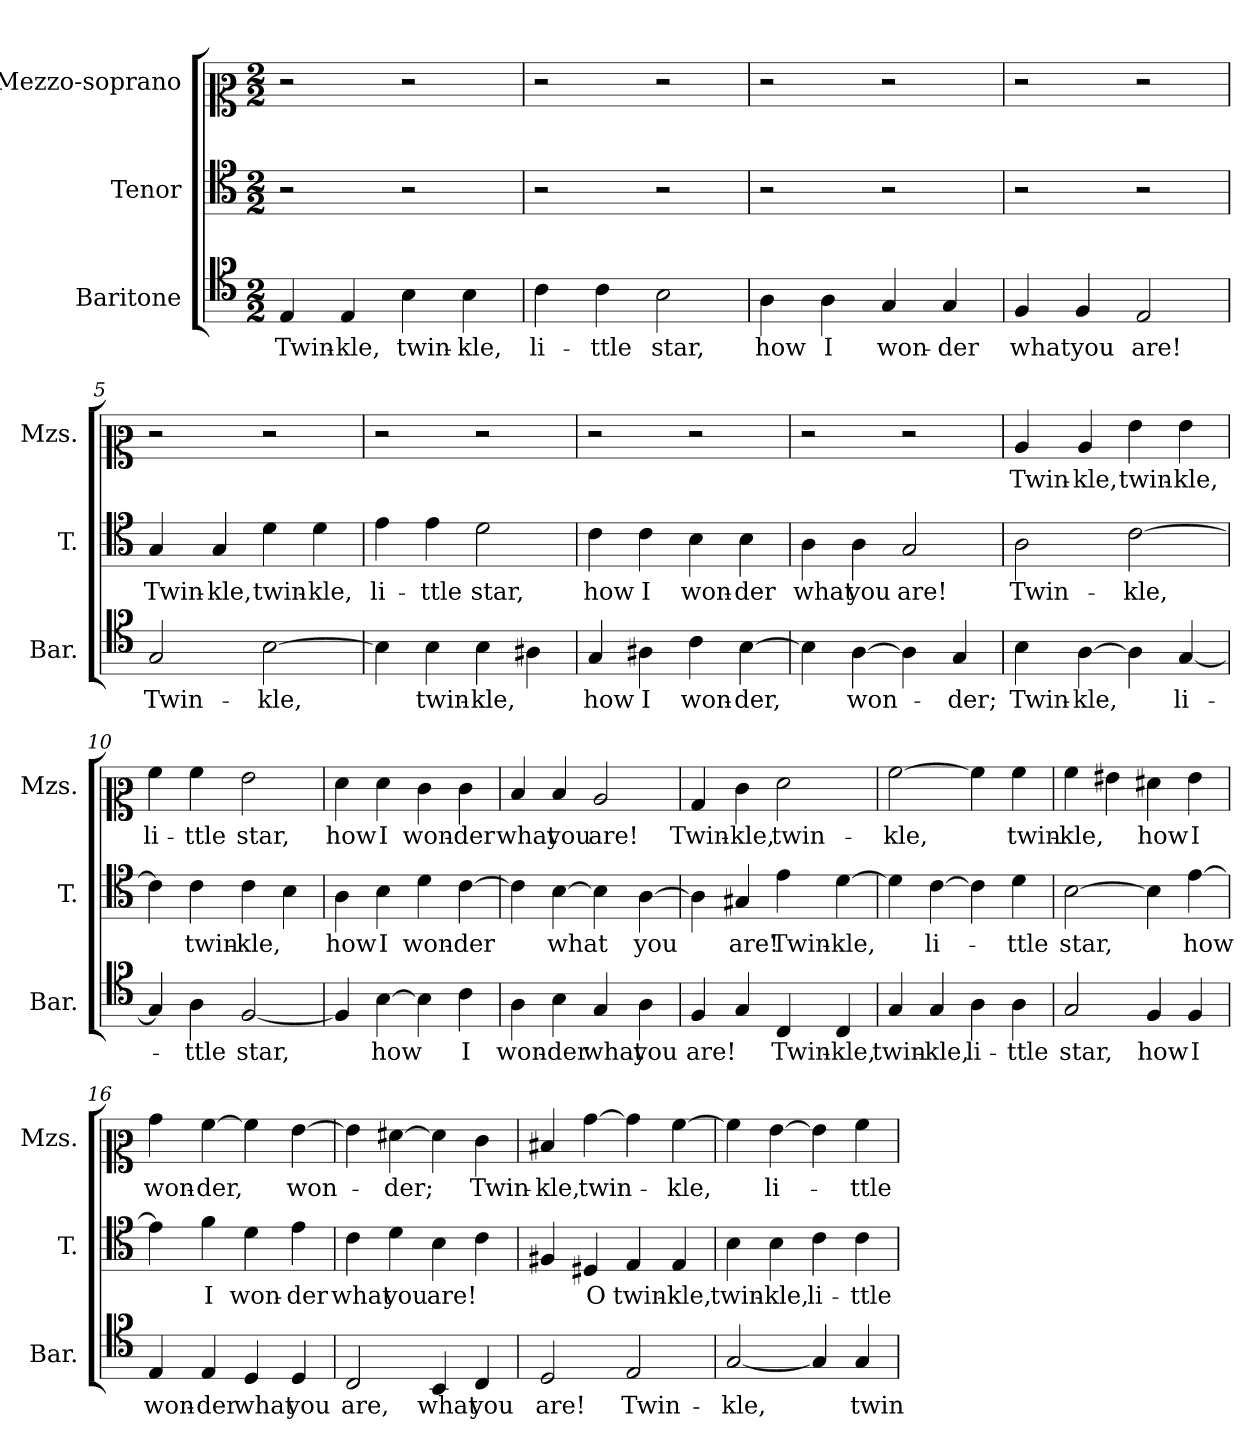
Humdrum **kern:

**kern	**text	**kern	**text	**kern	**text
*part3	*part3	*part2	*part2	*part1	*part1
*staff3	*staff3	*staff2	*staff2	*staff1	*staff1
*I"Baritone	*	*I"Tenor	*	*I"Mezzo-soprano	*
*I'Bar.	*	*I'T.	*	*I'Mzs.	*
*clefC5	*	*clefC4	*	*clefC2	*
*k[]	*	*k[]	*	*k[]	*
*M2/2	*	*M2/2	*	*M2/2	*
=1	=1	=1	=1	=1	=1
!	!LO:LY:b	!	!	!	!
4C/	Twin-	2r	.	2r	.
!	!LO:LY:b	!	!	!	!
4C/	-kle,	.	.	.	.
!	!LO:LY:b	!	!	!	!
4G\	twin-	2r	.	2r	.
!	!LO:LY:b	!	!	!	!
4G\	-kle,	.	.	.	.
=2	=2	=2	=2	=2	=2
!	!LO:LY:b	!	!	!	!
4A\	li-	2r	.	2r	.
!	!LO:LY:b	!	!	!	!
4A\	-ttle	.	.	.	.
!	!LO:LY:b	!	!	!	!
2G\	star,	2r	.	2r	.
=3	=3	=3	=3	=3	=3
!	!LO:LY:b	!	!	!	!
4F\	how	2r	.	2r	.
!	!LO:LY:b	!	!	!	!
4F\	I	.	.	.	.
!	!LO:LY:b	!	!	!	!
4E/	won-	2r	.	2r	.
!	!LO:LY:b	!	!	!	!
4E/	-der	.	.	.	.
=4	=4	=4	=4	=4	=4
!	!LO:LY:b	!	!	!	!
4D/	what	2r	.	2r	.
!	!LO:LY:b	!	!	!	!
4D/	you	.	.	.	.
!	!LO:LY:b	!	!	!	!
2C/	are!	2r	.	2r	.
=5	=5	=5	=5	=5	=5
!	!LO:LY:b	!	!LO:LY:b	!	!
2E/	Twin-	4G/	Twin-	2r	.
!	!	!	!LO:LY:b	!	!
.	.	4G/	-kle,	.	.
!	!LO:LY:b	!	!LO:LY:b	!	!
[2G\	-kle,	4d\	twin-	2r	.
!	!	!	!LO:LY:b	!	!
.	.	4d\	-kle,	.	.
=6	=6	=6	=6	=6	=6
!	!	!	!LO:LY:b	!	!
4G\]	.	4e\	li-	2r	.
!	!LO:LY:b	!	!LO:LY:b	!	!
4G\	twin-	4e\	-ttle	.	.
!	!LO:LY:b	!	!LO:LY:b	!	!
4G\	-kle,	2d\	star,	2r	.
4F#X\	.	.	.	.	.
=7	=7	=7	=7	=7	=7
!	!LO:LY:b	!	!LO:LY:b	!	!
4E/	how	4c\	how	2r	.
!	!LO:LY:b	!	!LO:LY:b	!	!
4F#X\	I	4c\	I	.	.
!	!LO:LY:b	!	!LO:LY:b	!	!
4A\	won-	4B\	won-	2r	.
!	!LO:LY:b	!	!LO:LY:b	!	!
[4G\	-der,	4B\	-der	.	.
=8	=8	=8	=8	=8	=8
!	!	!	!LO:LY:b	!	!
4G\]	.	4A\	what	2r	.
!	!LO:LY:b	!	!LO:LY:b	!	!
[4F\	won-	4A\	you	.	.
!	!	!	!LO:LY:b	!	!
4F\]	.	2G/	are!	2r	.
!	!LO:LY:b	!	!	!	!
4E/	-der;	.	.	.	.
=9	=9	=9	=9	=9	=9
!	!LO:LY:b	!	!LO:LY:b	!	!LO:LY:b
4G\	Twin-	2A\	Twin-	4c/	Twin-
!	!LO:LY:b	!	!	!	!LO:LY:b
[4F\	-kle,	.	.	4c/	-kle,
!	!	!	!LO:LY:b	!	!LO:LY:b
4F\]	.	[2c\	-kle,	4g\	twin-
!	!LO:LY:b	!	!	!	!LO:LY:b
[4E/	li-	.	.	4g\	-kle,
=10	=10	=10	=10	=10	=10
!	!	!	!	!	!LO:LY:b
4E/]	.	4c\]	.	4a\	li-
!	!LO:LY:b	!	!LO:LY:b	!	!LO:LY:b
4F\	-ttle	4c\	twin-	4a\	-ttle
!	!LO:LY:b	!	!LO:LY:b	!	!LO:LY:b
[2D/	star,	4c\	-kle,	2g\	star,
.	.	4B\	.	.	.
=11	=11	=11	=11	=11	=11
!	!	!	!LO:LY:b	!	!LO:LY:b
4D/]	.	4A\	how	4f\	how
!	!LO:LY:b	!	!LO:LY:b	!	!LO:LY:b
[4G\	how	4B\	I	4f\	I
!	!	!	!LO:LY:b	!	!LO:LY:b
4G\]	.	4d\	won-	4e\	won-
!	!LO:LY:b	!	!LO:LY:b	!	!LO:LY:b
4A\	I	[4c\	-der	4e\	-der
=12	=12	=12	=12	=12	=12
!	!LO:LY:b	!	!	!	!LO:LY:b
4F\	won-	4c\]	.	4d/	what
!	!LO:LY:b	!	!LO:LY:b	!	!LO:LY:b
4G\	-der	[4B\	-what	4d/	you
!	!LO:LY:b	!	!	!	!LO:LY:b
4E/	what	4B\]	.	2c/	are!
!	!LO:LY:b	!	!LO:LY:b	!	!
4F\	you	[4A\	you	.	.
=13	=13	=13	=13	=13	=13
!	!LO:LY:b	!	!	!	!LO:LY:b
4D/	are!	4A\]	.	4B/	Twin-
!	!	!	!LO:LY:b	!	!LO:LY:b
4E/	.	4G#X/	are!	4e\	-kle,
!	!LO:LY:b	!	!LO:LY:b	!	!LO:LY:b
4AA/	Twin-	4e\	Twin-	2f\	twin-
!	!LO:LY:b	!	!LO:LY:b	!	!
4AA/	-kle,	[4d\	-kle,	.	.
=14	=14	=14	=14	=14	=14
!	!LO:LY:b	!	!	!	!LO:LY:b
4E/	twin-	4d\]	.	[2a\	-kle,
!	!LO:LY:b	!	!LO:LY:b	!	!
4E/	-kle,	[4c\	li-	.	.
!	!LO:LY:b	!	!	!	!
4F\	li-	4c\]	.	4a\]	.
!	!LO:LY:b	!	!LO:LY:b	!	!LO:LY:b
4F\	-ttle	4d\	-ttle	4a\	twin-
=15	=15	=15	=15	=15	=15
!	!LO:LY:b	!	!LO:LY:b	!	!LO:LY:b
2E/	star,	[2B\	star,	4a\	-kle,
.	.	.	.	4g#X\	.
!	!LO:LY:b	!	!	!	!LO:LY:b
4D/	how	4B\]	.	4f#X\	how
!	!LO:LY:b	!	!LO:LY:b	!	!LO:LY:b
4D/	I	[4e\	how	4g#\	I
=16	=16	=16	=16	=16	=16
!	!LO:LY:b	!	!	!	!LO:LY:b
4C/	won-	4e\]	.	4b\	won-
!	!LO:LY:b	!	!LO:LY:b	!	!LO:LY:b
4C/	-der	4f\	I	[4a\	-der,
!	!LO:LY:b	!	!LO:LY:b	!	!
4BB/	what	4d\	won-	4a\]	.
!	!LO:LY:b	!	!LO:LY:b	!	!LO:LY:b
4BB/	you	4e\	-der	[4g\	-won-
=17	=17	=17	=17	=17	=17
!	!LO:LY:b	!	!LO:LY:b	!	!
2AA/	are,	4c\	what	4g\]	.
!	!	!	!LO:LY:b	!	!LO:LY:b
.	.	4d\	you	[4f#X\	-der;
!	!LO:LY:b	!	!LO:LY:b	!	!
4GG/	what	4B\	are!	4f#\]	.
!	!LO:LY:b	!	!	!	!LO:LY:b
4AA/	you	4c\	.	4e\	Twin-
=18	=18	=18	=18	=18	=18
!	!LO:LY:b	!	!	!	!LO:LY:b
2BB/	are!	4F#X/	.	4d#X/	-kle,
!	!	!	!LO:LY:b	!	!LO:LY:b
.	.	4D#X/	O	[4b\	twin-
!	!LO:LY:b	!	!LO:LY:b	!	!
2C/	Twin-	4E/	twin-	4b\]	.
!	!	!	!LO:LY:b	!	!LO:LY:b
.	.	4E/	-kle,	[4a\	-kle,
=19	=19	=19	=19	=19	=19
!	!LO:LY:b	!	!LO:LY:b	!	!
[2E/	-kle,	4B\	twin-	4a\]	.
!	!	!	!LO:LY:b	!	!LO:LY:b
.	.	4B\	-kle,	[4g\	li-
!	!	!	!LO:LY:b	!	!
4E/]	.	4c\	li-	4g\]	.
!	!LO:LY:b	!	!LO:LY:b	!	!LO:LY:b
4E/	twin-	4c\	-ttle	4a\	-ttle
=	=	=	=	=	=
*-	*-	*-	*-	*-	*-
